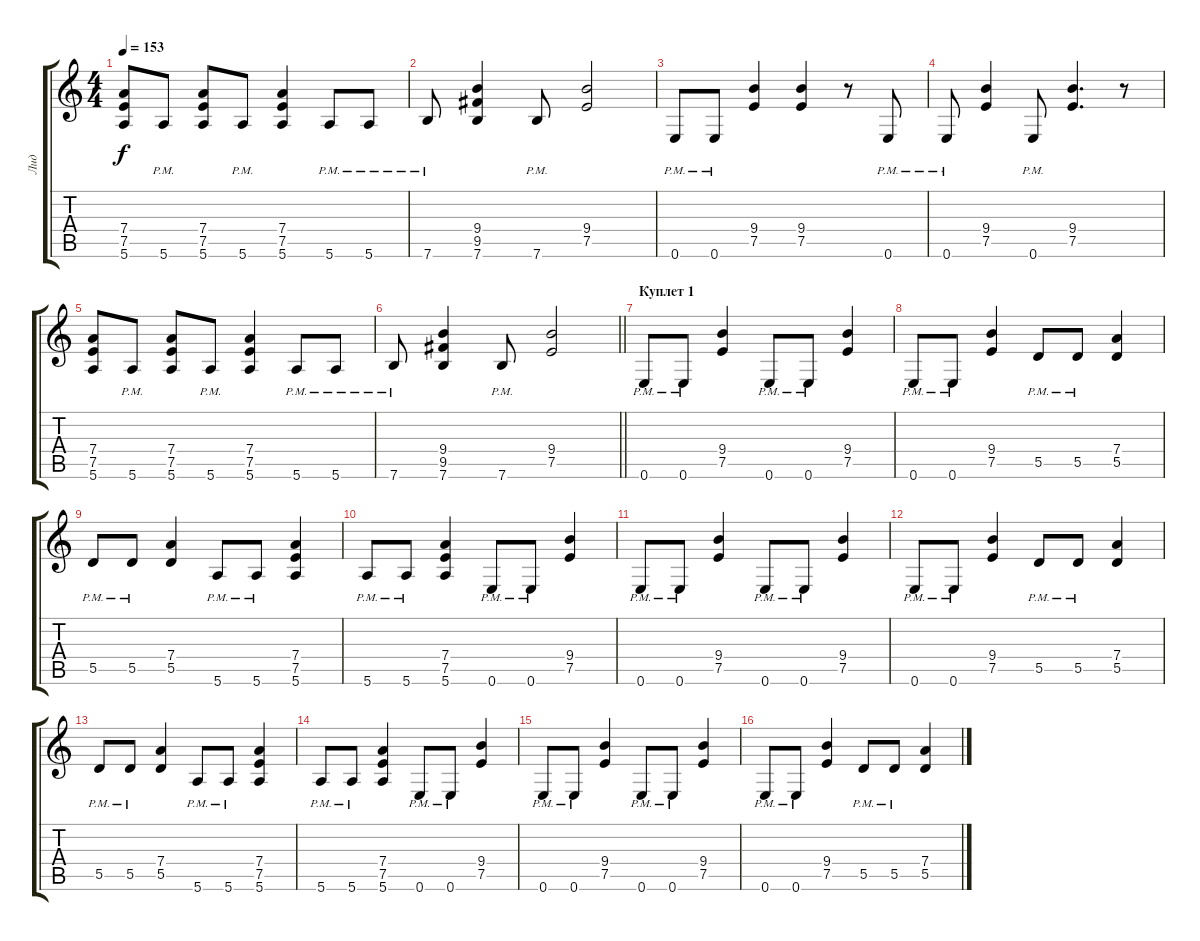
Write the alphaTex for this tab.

\track ("Лид" "Лид") {instrument distortionguitar}
\staff {score tabs}
\tuning (E4 B3 G3 D3 A2 E2) {hide}
\ts (4 4)
\tempo 153
\clef g2
\ks c
(7.4 7.5 5.6).8{dy f} 5.6{pm}.8 (7.4 7.5 5.6).8 5.6{pm}.8 (7.4 7.5 5.6).4 5.6{pm}.8 5.6{pm}.8 |
7.6{pm}.8 (9.4 9.5 7.6).4 7.6{pm}.8 (9.4 7.5).2 |
0.6{pm}.8 0.6{pm}.8 (9.4 7.5).4 (9.4 7.5).4 r.8 0.6{pm}.8 |
0.6{pm}.8 (9.4 7.5).4 0.6{pm}.8 (9.4 7.5).4{d} r.8 |
(7.4 7.5 5.6).8 5.6{pm}.8 (7.4 7.5 5.6).8 5.6{pm}.8 (7.4 7.5 5.6).4 5.6{pm}.8 5.6{pm}.8 |
\barLineRight lightlight
7.6{pm}.8 (9.4 9.5 7.6).4 7.6{pm}.8 (9.4 7.5).2 |
\section ("" "Куплет 1")
0.6{pm}.8 0.6{pm}.8 (9.4 7.5).4 0.6{pm}.8 0.6{pm}.8 (9.4 7.5).4 |
0.6{pm}.8 0.6{pm}.8 (9.4 7.5).4 5.5{pm}.8 5.5{pm}.8 (7.4 5.5).4 |
5.5{pm}.8 5.5{pm}.8 (7.4 5.5).4 5.6{pm}.8 5.6{pm}.8 (7.4 7.5 5.6).4 |
5.6{pm}.8 5.6{pm}.8 (7.4 7.5 5.6).4 0.6{pm}.8 0.6{pm}.8 (9.4 7.5).4 |
0.6{pm}.8 0.6{pm}.8 (9.4 7.5).4 0.6{pm}.8 0.6{pm}.8 (9.4 7.5).4 |
0.6{pm}.8 0.6{pm}.8 (9.4 7.5).4 5.5{pm}.8 5.5{pm}.8 (7.4 5.5).4 |
5.5{pm}.8 5.5{pm}.8 (7.4 5.5).4 5.6{pm}.8 5.6{pm}.8 (7.4 7.5 5.6).4 |
5.6{pm}.8 5.6{pm}.8 (7.4 7.5 5.6).4 0.6{pm}.8 0.6{pm}.8 (9.4 7.5).4 |
0.6{pm}.8 0.6{pm}.8 (9.4 7.5).4 0.6{pm}.8 0.6{pm}.8 (9.4 7.5).4 |
0.6{pm}.8 0.6{pm}.8 (9.4 7.5).4 5.5{pm}.8 5.5{pm}.8 (7.4 5.5).4
